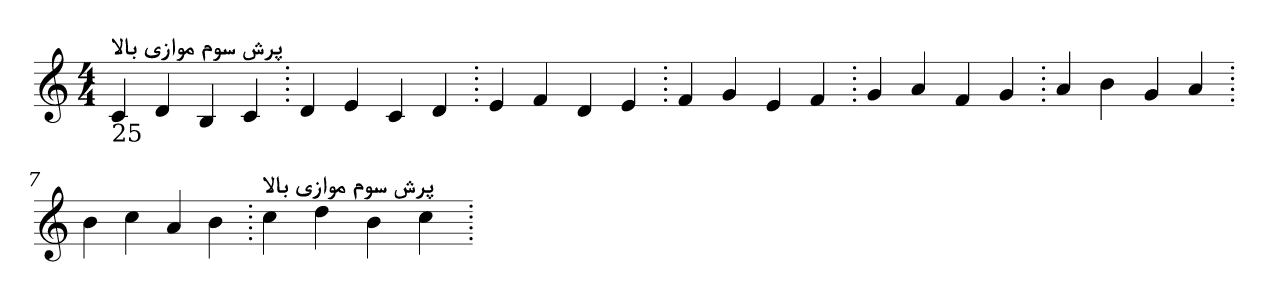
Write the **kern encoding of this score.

**kern
*part1
*staff1
!!LO:PB:g=z
*clefG2
*k[]
*C:
*M4/4
=1
!LO:TX:b:t=25
!LO:TX:a:t=پرش سوم موازی بالا
4ci/
4di/
4Bi/
4ci/
=2.
*k[]
*C:
4di/
4ei/
4ci/
4di/
=3.
*k[]
*C:
4ei/
4fi/
4di/
4ei/
=4.
*k[]
*C:
4fi/
4gi/
4ei/
4fi/
!!LO:LB:g=z
=5.
*k[]
*C:
4gi/
4ai/
4fi/
4gi/
=6.
*k[]
*C:
4ai/
4bi\
4gi/
4ai/
=7.
*k[]
*C:
4bi\
4cci\
4ai/
4bi\
!!LO:LB:g=z
=8.
*k[]
*C:
!LO:TX:a:t=پرش سوم موازی بالا
4cci\
4ddi\
4bi\
4cci\
=.
*-
